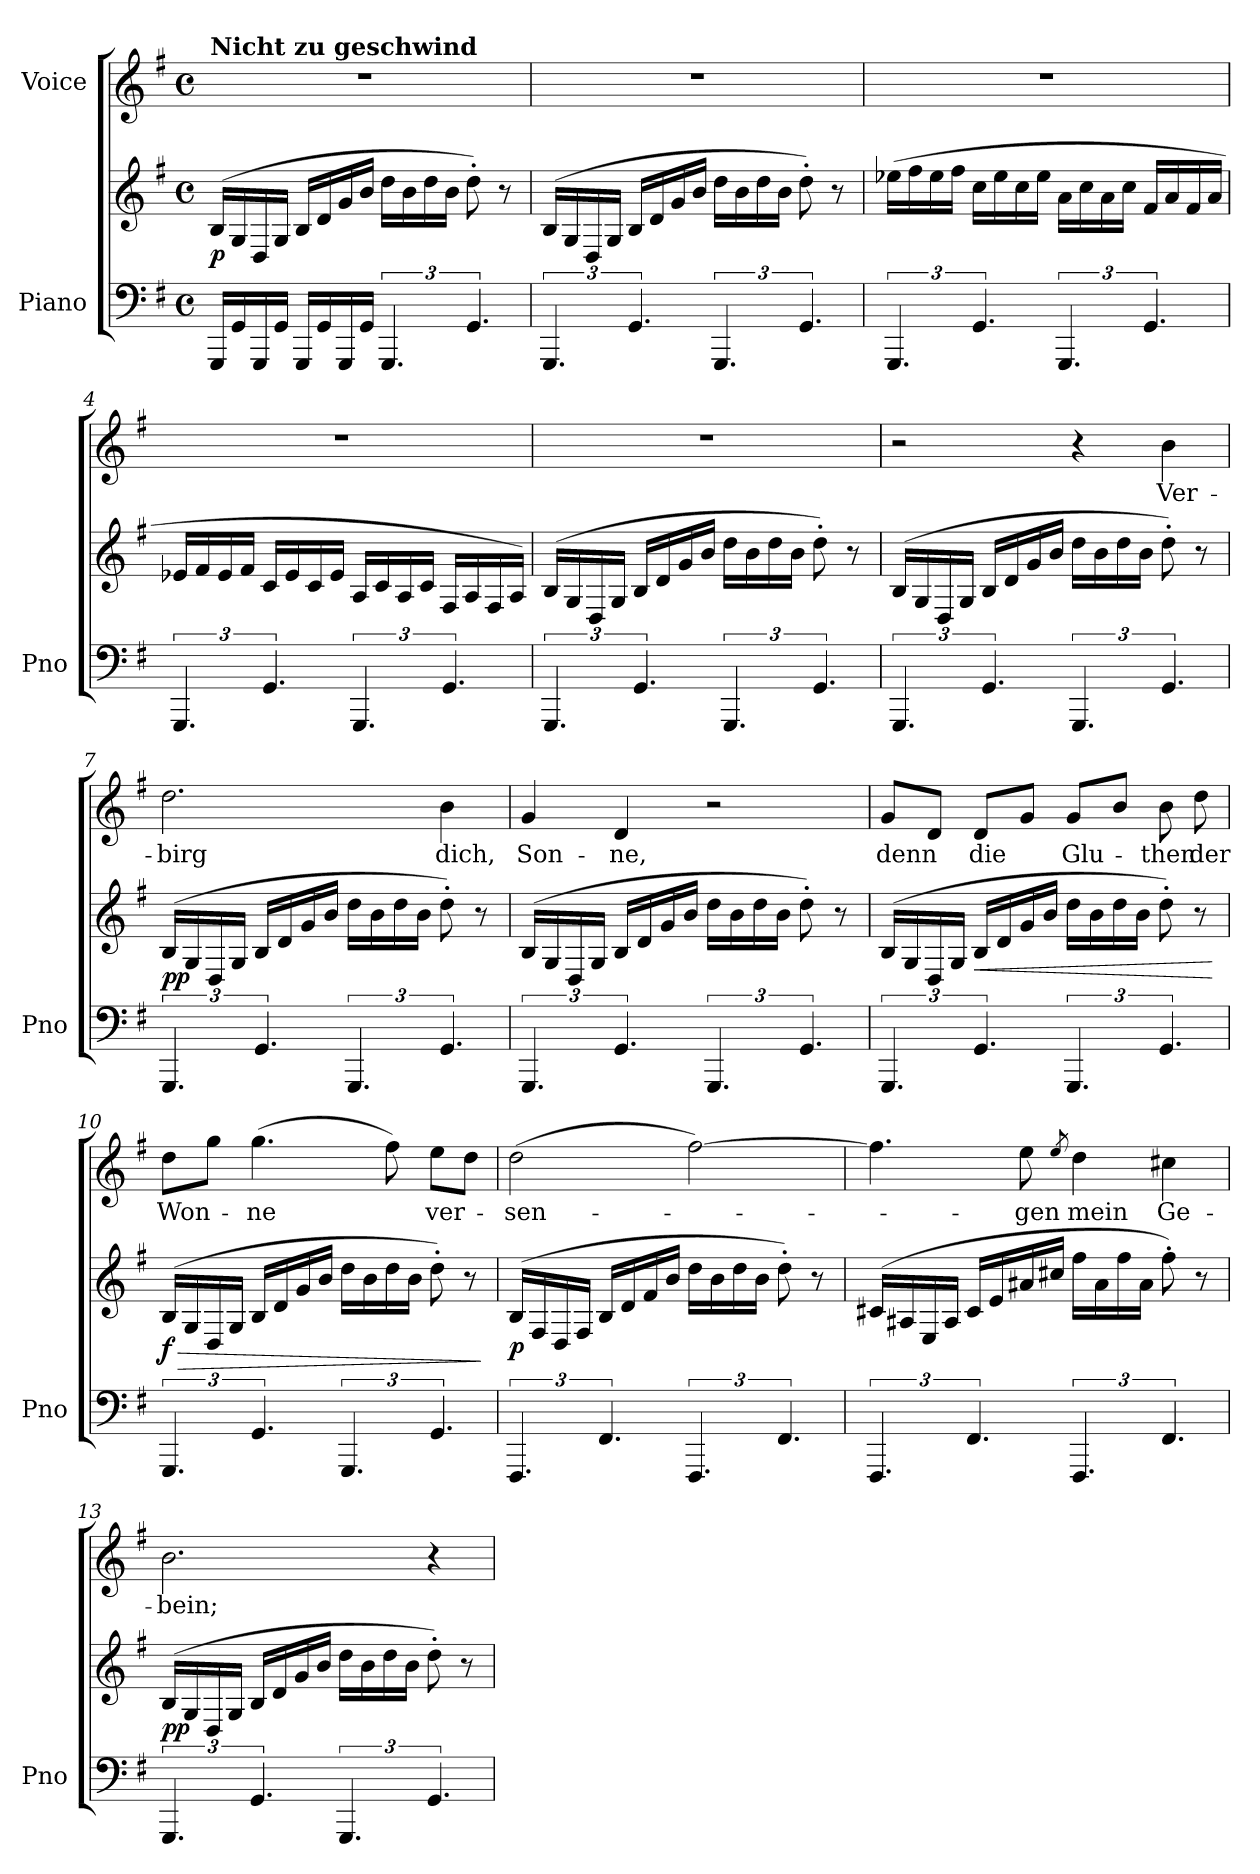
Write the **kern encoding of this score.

**kern	**kern	**dynam	**kern	**text
*part2	*part2	*part2	*part1	*part1
*staff3	*staff2	*staff2/3	*staff1	*staff1
*I"Piano	*	*	*I"Voice	*
*I'Pno	*	*	*	*
*clefF4	*clefG2	*	*clefG2	*
*k[f#]	*k[f#]	*	*k[f#]	*
*M4/4	*M4/4	*	*M4/4	*
*met(c)	*met(c)	*	*met(c)	*
=1	=1	=1	=1	=1
!	!	!	!LO:TX:a:B:t=Nicht zu geschwind	!
!	!	!LO:DY:b	!	!
16GGG/LL	(16B/LL	p	1r	.
16GG/	16G/	.	.	.
16GGG/	16D/	.	.	.
16GG/JJ	16G/JJ	.	.	.
16GGG/LL	16B/LL	.	.	.
16GG/	16d/	.	.	.
16GGG/	16g/	.	.	.
16GG/JJ	16b/JJ	.	.	.
6.GGG/	16dd\LL	.	.	.
.	16b\	.	.	.
.	16dd\	.	.	.
.	16b\JJ	.	.	.
6.GG/	8dd'\)	.	.	.
.	8r	.	.	.
=2	=2	=2	=2	=2
6.GGG/	(16B/LL	.	1r	.
.	16G/	.	.	.
.	16D/	.	.	.
.	16G/JJ	.	.	.
6.GG/	16B/LL	.	.	.
.	16d/	.	.	.
.	16g/	.	.	.
.	16b/JJ	.	.	.
6.GGG/	16dd\LL	.	.	.
.	16b\	.	.	.
.	16dd\	.	.	.
.	16b\JJ	.	.	.
6.GG/	8dd'\)	.	.	.
.	8r	.	.	.
!!LO:LB:g=z
=3	=3	=3	=3	=3
6.GGG/	(16ee-X\LL	.	1r	.
.	16ff#\	.	.	.
.	16ee-\	.	.	.
.	16ff#\JJ	.	.	.
6.GG/	16cc\LL	.	.	.
.	16ee-\	.	.	.
.	16cc\	.	.	.
.	16ee-\JJ	.	.	.
6.GGG/	16a\LL	.	.	.
.	16cc\	.	.	.
.	16a\	.	.	.
.	16cc\JJ	.	.	.
6.GG/	16f#/LL	.	.	.
.	16a/	.	.	.
.	16f#/	.	.	.
.	16a/JJ	.	.	.
=4	=4	=4	=4	=4
6.GGG/	16e-X/LL	.	1r	.
.	16f#/	.	.	.
.	16e-/	.	.	.
.	16f#/JJ	.	.	.
6.GG/	16c/LL	.	.	.
.	16e-/	.	.	.
.	16c/	.	.	.
.	16e-/JJ	.	.	.
6.GGG/	16A/LL	.	.	.
.	16c/	.	.	.
.	16A/	.	.	.
.	16c/JJ	.	.	.
6.GG/	16F#/LL	.	.	.
.	16A/	.	.	.
.	16F#/	.	.	.
.	16A/JJ)	.	.	.
=5	=5	=5	=5	=5
6.GGG/	(16B/LL	.	1r	.
.	16G/	.	.	.
.	16D/	.	.	.
.	16G/JJ	.	.	.
6.GG/	16B/LL	.	.	.
.	16d/	.	.	.
.	16g/	.	.	.
.	16b/JJ	.	.	.
6.GGG/	16dd\LL	.	.	.
.	16b\	.	.	.
.	16dd\	.	.	.
.	16b\JJ	.	.	.
6.GG/	8dd'\)	.	.	.
.	8r	.	.	.
!!LO:LB:g=z
=6	=6	=6	=6	=6
6.GGG/	(16B/LL	.	2r	.
.	16G/	.	.	.
.	16D/	.	.	.
.	16G/JJ	.	.	.
6.GG/	16B/LL	.	.	.
.	16d/	.	.	.
.	16g/	.	.	.
.	16b/JJ	.	.	.
6.GGG/	16dd\LL	.	4r	.
.	16b\	.	.	.
.	16dd\	.	.	.
.	16b\JJ	.	.	.
!	!	!	!	!LO:LY:b
6.GG/	8dd'\)	.	4b\	Ver-
.	8r	.	.	.
=7	=7	=7	=7	=7
!	!	!LO:DY:b	!	!LO:LY:b
6.GGG/	(16B/LL	pp	2.dd\	-birg
.	16G/	.	.	.
.	16D/	.	.	.
.	16G/JJ	.	.	.
6.GG/	16B/LL	.	.	.
.	16d/	.	.	.
.	16g/	.	.	.
.	16b/JJ	.	.	.
6.GGG/	16dd\LL	.	.	.
.	16b\	.	.	.
.	16dd\	.	.	.
.	16b\JJ	.	.	.
!	!	!	!	!LO:LY:b
6.GG/	8dd'\)	.	4b\	dich,
.	8r	.	.	.
=8	=8	=8	=8	=8
!	!	!	!	!LO:LY:b
6.GGG/	(16B/LL	.	4g/	Son-
.	16G/	.	.	.
.	16D/	.	.	.
.	16G/JJ	.	.	.
!	!	!	!	!LO:LY:b
6.GG/	16B/LL	.	4d/	-ne,
.	16d/	.	.	.
.	16g/	.	.	.
.	16b/JJ	.	.	.
6.GGG/	16dd\LL	.	2r	.
.	16b\	.	.	.
.	16dd\	.	.	.
.	16b\JJ	.	.	.
6.GG/	8dd'\)	.	.	.
.	8r	.	.	.
!!LO:LB:g=z
=9	=9	=9	=9	=9
!	!	!	!	!LO:LY:b
6.GGG/	(16B/LL	.	8g/L	denn
.	16G/	.	.	.
.	16D/	.	8d/J	.
.	16G/JJ	.	.	.
!	!	!LO:HP:b	!	!LO:LY:b
6.GG/	16B/LL	<	8d/L	die
.	16d/	.	.	.
.	16g/	.	8g/J	.
.	16b/JJ	.	.	.
!	!	!	!	!LO:LY:b
6.GGG/	16dd\LL	.	8g/L	Glu-
.	16b\	.	.	.
.	16dd\	.	8b/J	.
.	16b\JJ	.	.	.
!	!	!	!	!LO:LY:b
6.GG/	8dd'\)	.	8b\	-then
!	!	!	!	!LO:LY:b
.	8r	.	8dd\	der
.	.	[	.	.
=10	=10	=10	=10	=10
!	!	!LO:HP:b	!	!LO:LY:b
!	!	!LO:DY:n=1:b	!	!
6.GGG/	(16B/LL	> f	8dd\L	Won-
.	16G/	.	.	.
.	16D/	.	8gg\J	.
.	16G/JJ	.	.	.
!	!	!	!	!LO:LY:b
6.GG/	16B/LL	.	(4.gg\	-ne
.	16d/	.	.	.
.	16g/	.	.	.
.	16b/JJ	.	.	.
6.GGG/	16dd\LL	.	.	.
.	16b\	.	.	.
.	16dd\	.	8ff#\)	.
.	16b\JJ	.	.	.
!	!	!	!	!LO:LY:b
6.GG/	8dd'\)	.	8ee\L	ver-
.	8r	.	8dd\J	.
.	.	]	.	.
=11	=11	=11	=11	=11
!	!	!LO:DY:b	!	!LO:LY:b
6.FFF#/	(16B/LL	p	(2dd\	-sen-
.	16F#/	.	.	.
.	16D/	.	.	.
.	16F#/JJ	.	.	.
6.FF#/	16B/LL	.	.	.
.	16d/	.	.	.
.	16f#/	.	.	.
.	16b/JJ	.	.	.
6.FFF#/	16dd\LL	.	[2ff#\)	.
.	16b\	.	.	.
.	16dd\	.	.	.
.	16b\JJ	.	.	.
6.FF#/	8dd'\)	.	.	.
.	8r	.	.	.
!!LO:PB:g=z
=12	=12	=12	=12	=12
6.FFF#/	(16c#X/LL	.	4.ff#\]	.
.	16A#X/	.	.	.
.	16E/	.	.	.
.	16A#/JJ	.	.	.
6.FF#/	16c#/LL	.	.	.
.	16e/	.	.	.
!	!	!	!	!LO:LY:b
.	16a#X/	.	8ee\	-gen
.	16cc#X/JJ	.	.	.
.	.	.	8qee/	.
!	!	!	!	!LO:LY:b
6.FFF#/	16ff#\LL	.	4dd\	mein
.	16a#\	.	.	.
.	16ff#\	.	.	.
.	16a#\JJ	.	.	.
!	!	!	!	!LO:LY:b
6.FF#/	8ff#'\)	.	4cc#X\	Ge-
.	8r	.	.	.
=13	=13	=13	=13	=13
!	!	!LO:DY:b	!	!LO:LY:b
6.GGG/	(16B/LL	pp	2.b\	-bein;
.	16G/	.	.	.
.	16D/	.	.	.
.	16G/JJ	.	.	.
6.GG/	16B/LL	.	.	.
.	16d/	.	.	.
.	16g/	.	.	.
.	16b/JJ	.	.	.
6.GGG/	16dd\LL	.	.	.
.	16b\	.	.	.
.	16dd\	.	.	.
.	16b\JJ	.	.	.
6.GG/	8dd'\)	.	4r	.
.	8r	.	.	.
=	=	=	=	=
*-	*-	*-	*-	*-
